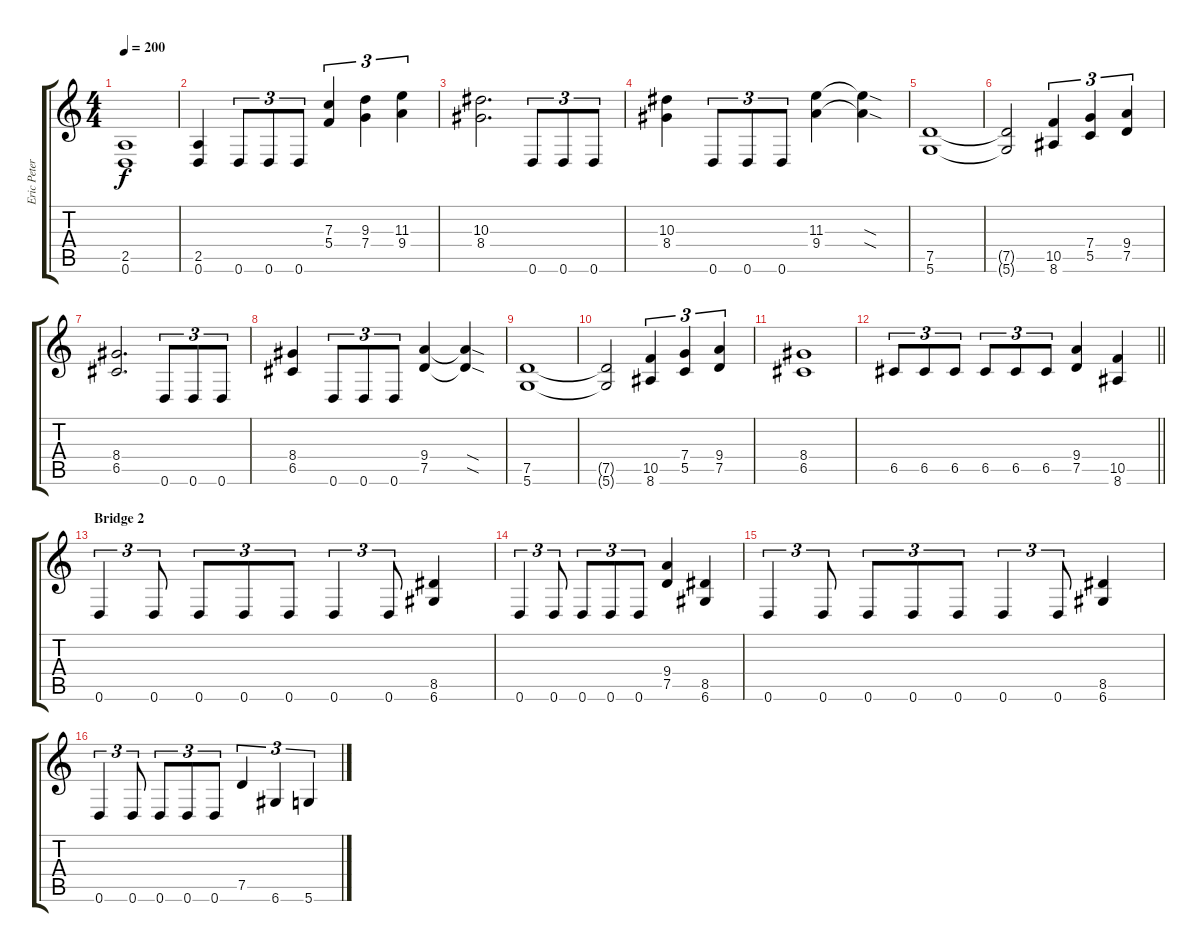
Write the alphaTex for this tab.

\track ("Eric Peterson" "Eric Peter") {instrument distortionguitar}
\staff {score tabs}
\tuning (D4 A3 F3 C3 G2 D2) {hide}
\ts (4 4)
\tempo 200
\clef g2
\ks c
(2.5 0.6).1{dy f} |
(2.5 0.6).4 0.6.8{tu (3 2)} 0.6.8{tu (3 2)} 0.6.8{tu (3 2)} (7.3 5.4).4{tu (3 2)} (9.3 7.4).4{tu (3 2)} (11.3 9.4).4{tu (3 2)} |
(10.3 8.4).2{d} 0.6.8{tu (3 2)} 0.6.8{tu (3 2)} 0.6.8{tu (3 2)} |
(10.3 8.4).4 0.6.8{tu (3 2)} 0.6.8{tu (3 2)} 0.6.8{tu (3 2)} (11.3 9.4).4 (11.3{sod t} 9.4{sod t}).4 |
(7.5 5.6).1 |
(7.5{t} 5.6{t}).2 (10.5 8.6).4{tu (3 2)} (7.4 5.5).4{tu (3 2)} (9.4 7.5).4{tu (3 2)} |
(8.4 6.5).2{d} 0.6.8{tu (3 2)} 0.6.8{tu (3 2)} 0.6.8{tu (3 2)} |
(8.4 6.5).4 0.6.8{tu (3 2)} 0.6.8{tu (3 2)} 0.6.8{tu (3 2)} (9.4 7.5).4 (9.4{sod t} 7.5{sod t}).4 |
(7.5 5.6).1 |
(7.5{t} 5.6{t}).2 (10.5 8.6).4{tu (3 2)} (7.4 5.5).4{tu (3 2)} (9.4 7.5).4{tu (3 2)} |
(8.4 6.5).1 |
\barLineRight lightlight
6.5.8{tu (3 2)} 6.5.8{tu (3 2)} 6.5.8{tu (3 2)} 6.5.8{tu (3 2)} 6.5.8{tu (3 2)} 6.5.8{tu (3 2)} (9.4 7.5).4 (10.5 8.6).4 |
\section ("" "Bridge 2")
0.6.4{tu (3 2)} 0.6.8{tu (3 2)} 0.6.8{tu (3 2)} 0.6.8{tu (3 2)} 0.6.8{tu (3 2)} 0.6.4{tu (3 2)} 0.6.8{tu (3 2)} (8.5 6.6).4 |
0.6.4{tu (3 2)} 0.6.8{tu (3 2)} 0.6.8{tu (3 2)} 0.6.8{tu (3 2)} 0.6.8{tu (3 2)} (9.4 7.5).4 (8.5 6.6).4 |
0.6.4{tu (3 2)} 0.6.8{tu (3 2)} 0.6.8{tu (3 2)} 0.6.8{tu (3 2)} 0.6.8{tu (3 2)} 0.6.4{tu (3 2)} 0.6.8{tu (3 2)} (8.5 6.6).4 |
0.6.4{tu (3 2)} 0.6.8{tu (3 2)} 0.6.8{tu (3 2)} 0.6.8{tu (3 2)} 0.6.8{tu (3 2)} 7.5.4{tu (3 2)} 6.6.4{tu (3 2)} 5.6.4{tu (3 2)}
